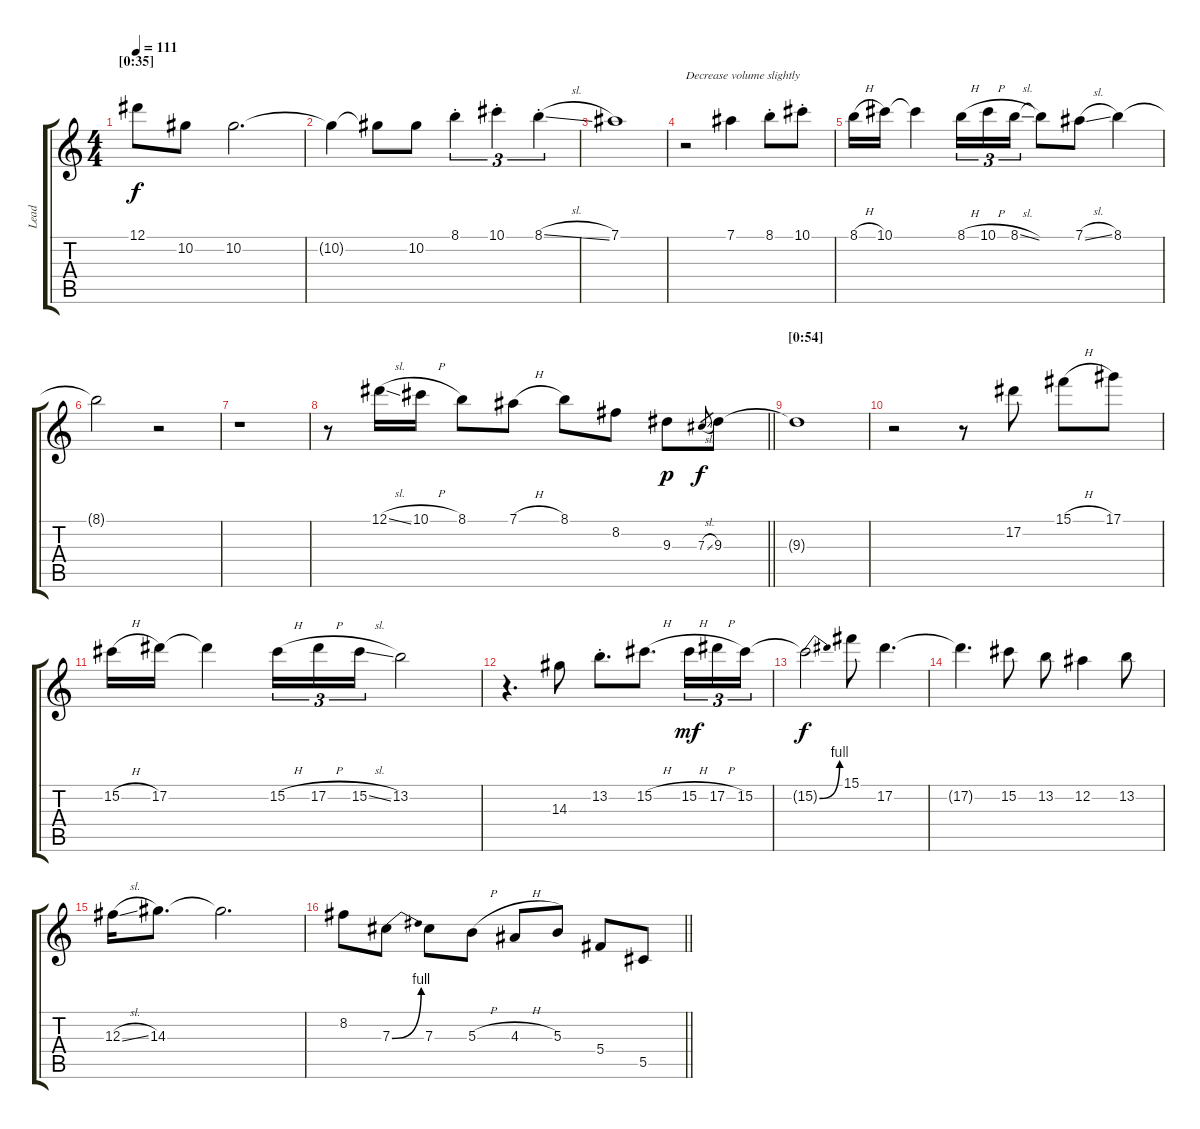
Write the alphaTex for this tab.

\track ("Lead" "Lead") {instrument electricguitarjazz}
\staff {score tabs}
\tuning (Eb4 Bb3 Gb3 Db3 Ab2 Eb2) {hide}
\ts (4 4)
\section ("" "[0:35]")
\tempo 111
\clef g2
\ks c
12.1.8{dy f} 10.2.8 10.2.2{d} |
10.2{t}.4 10.2{t}.8 10.2.8 8.1{st}.4{tu (3 2)} 10.1{st}.4{tu (3 2)} 8.1{sl st}.4{tu (3 2)} |
7.1.1 |
r.2{txt "Decrease volume slightly" volume 11} 7.1.4 8.1{st}.8 10.1{st}.8 |
8.1{h}.16 10.1.16 10.1{t}.4 8.1{h}.16{tu (3 2)} 10.1{h}.16{tu (3 2)} 8.1{sl}.16{tu (3 2)} 8.1{t}.8 7.1{sl}.8 8.1.4 |
8.1{t}.2 r.2 |
r.1 |
\barLineRight lightlight
r.8{volume 14} 12.1{sl}.16 10.1{h}.16 8.1.8 7.1{h}.8 8.1.8 8.2.8 9.3.8{dy p} 7.3{sl}.8{gr dy f} 9.3.8 |
\section ("" "[0:54]")
9.3{t}.1 |
r.2 r.8 17.2.8 15.1{h}.8 17.1.8 |
15.2{h}.16 17.2.16 17.2{t}.4 15.2{h}.16{tu (3 2)} 17.2{h}.16{tu (3 2)} 15.2{sl}.16{tu (3 2)} 13.2.2 |
r.4{d} 14.3.8 13.2{st}.8{d} 15.2{h}.8{d} 15.2{h}.16{tu (3 2) dy mf} 17.2{h}.16{tu (3 2)} 15.2.16{tu (3 2)} |
15.2{be (bend 0 0 60 4) t}.2{dy f} 15.1.8 17.2.4{d} |
17.2{t}.4{d} 15.2.8{volume 11} 13.2.8 12.2.4 13.2.8{volume 14} |
12.3{sl}.16 14.3.8{d} 14.3{t}.2{d} |
\barLineRight lightlight
8.2.8 7.3{be (bend 0 0 60 4)}.8 7.3.8 5.3{h}.8 4.3{h}.8 5.3.8 5.4.8 5.5.8
